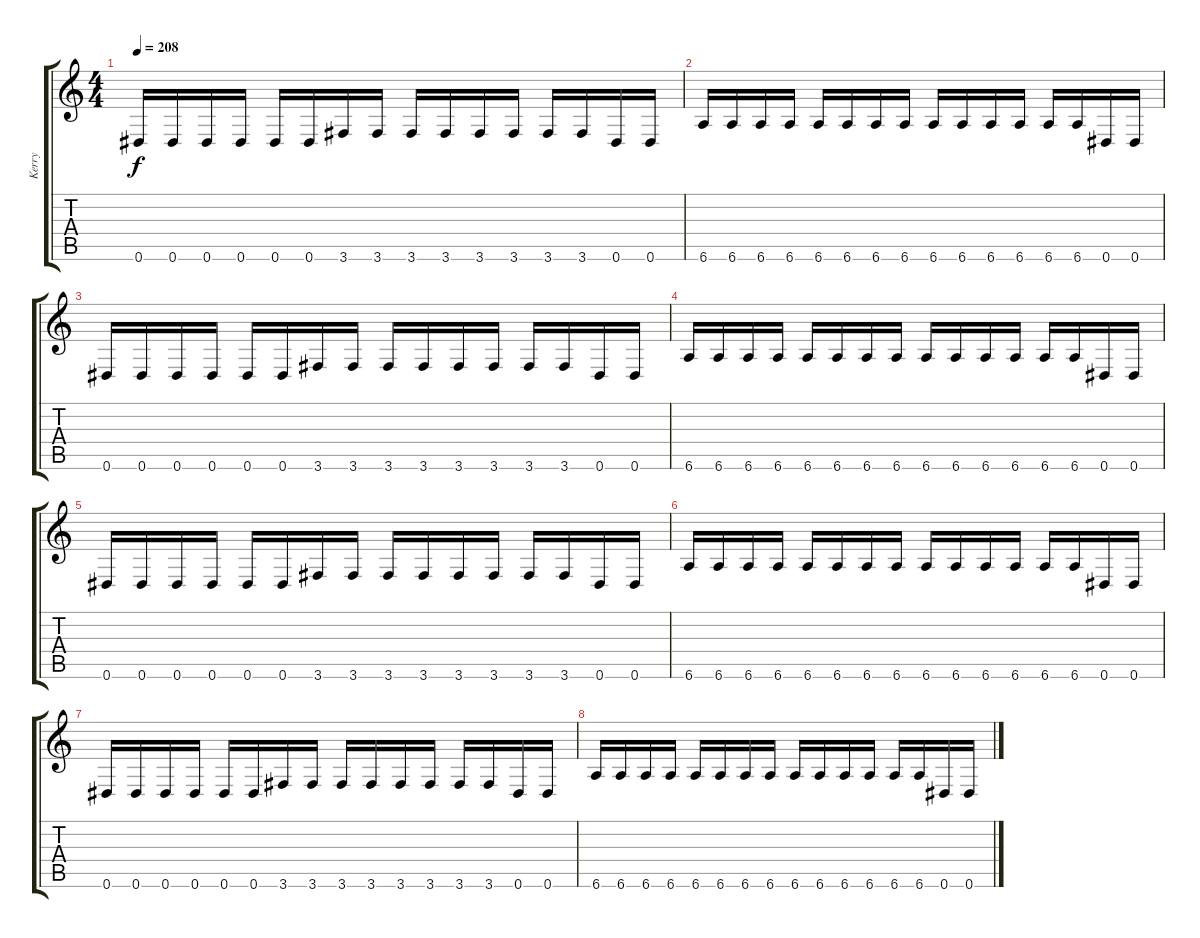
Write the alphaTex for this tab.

\track ("Kerry" "Kerry") {instrument distortionguitar}
\staff {score tabs}
\tuning (Eb4 Bb3 Gb3 Db3 Ab2 Eb2) {hide}
\ts (4 4)
\tempo 208
\clef g2
\ks c
0.6.16{dy f} 0.6.16 0.6.16 0.6.16 0.6.16 0.6.16 3.6.16 3.6.16 3.6.16 3.6.16 3.6.16 3.6.16 3.6.16 3.6.16 0.6.16 0.6.16 |
6.6.16 6.6.16 6.6.16 6.6.16 6.6.16 6.6.16 6.6.16 6.6.16 6.6.16 6.6.16 6.6.16 6.6.16 6.6.16 6.6.16 0.6.16 0.6.16 |
0.6.16 0.6.16 0.6.16 0.6.16 0.6.16 0.6.16 3.6.16 3.6.16 3.6.16 3.6.16 3.6.16 3.6.16 3.6.16 3.6.16 0.6.16 0.6.16 |
6.6.16 6.6.16 6.6.16 6.6.16 6.6.16 6.6.16 6.6.16 6.6.16 6.6.16 6.6.16 6.6.16 6.6.16 6.6.16 6.6.16 0.6.16 0.6.16 |
0.6.16 0.6.16 0.6.16 0.6.16 0.6.16 0.6.16 3.6.16 3.6.16 3.6.16 3.6.16 3.6.16 3.6.16 3.6.16 3.6.16 0.6.16 0.6.16 |
6.6.16 6.6.16 6.6.16 6.6.16 6.6.16 6.6.16 6.6.16 6.6.16 6.6.16 6.6.16 6.6.16 6.6.16 6.6.16 6.6.16 0.6.16 0.6.16 |
0.6.16 0.6.16 0.6.16 0.6.16 0.6.16 0.6.16 3.6.16 3.6.16 3.6.16 3.6.16 3.6.16 3.6.16 3.6.16 3.6.16 0.6.16 0.6.16 |
6.6.16 6.6.16 6.6.16 6.6.16 6.6.16 6.6.16 6.6.16 6.6.16 6.6.16 6.6.16 6.6.16 6.6.16 6.6.16 6.6.16 0.6.16 0.6.16
